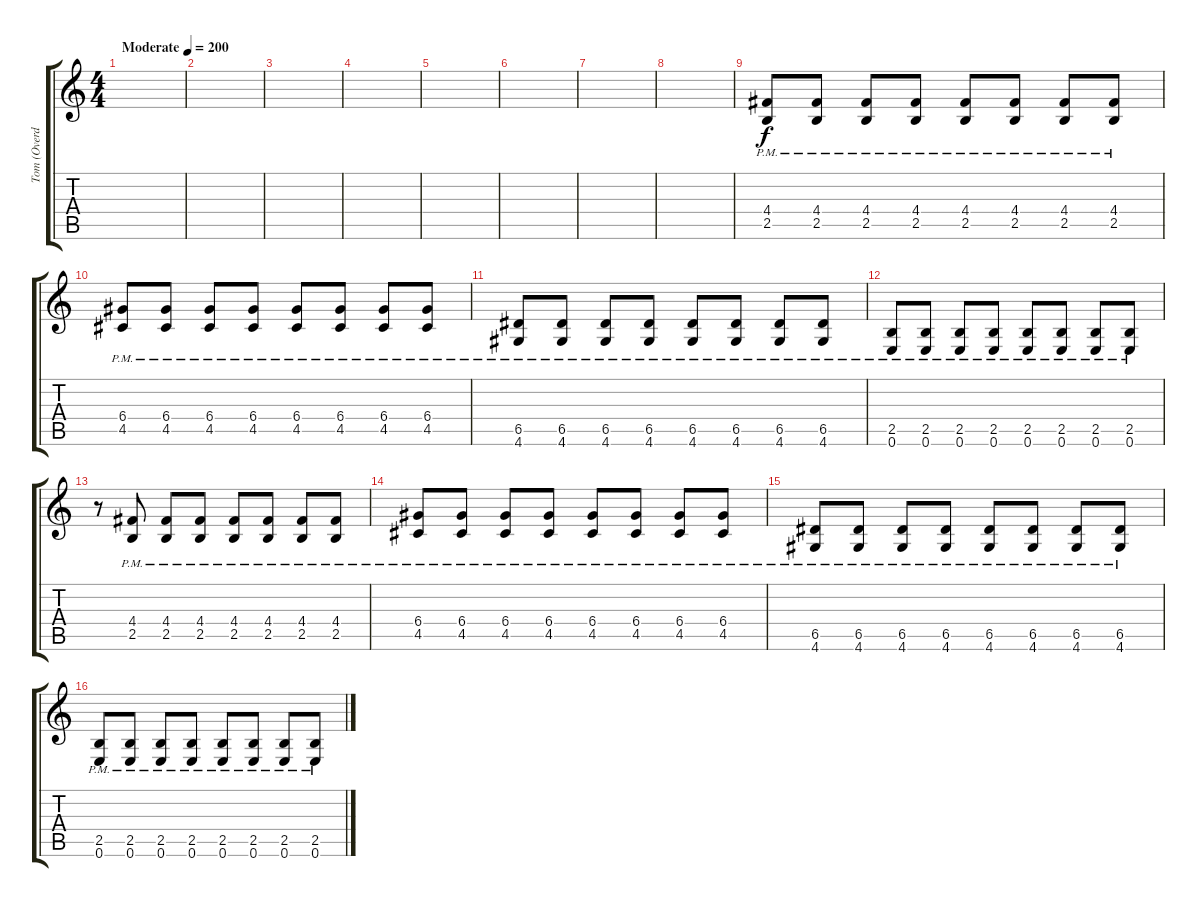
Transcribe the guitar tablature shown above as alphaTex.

\track ("Tom (Overdrive)" "Tom (Overd") {instrument overdrivenguitar}
\staff {score tabs}
\tuning (E4 B3 G3 D3 A2 E2) {hide}
\ts (4 4)
\tempo (200 "Moderate")
\clef g2
\ks c
|
|
|
|
|
|
|
|
(4.4{pm} 2.5{pm}).8 (4.4{pm} 2.5{pm}).8 (4.4{pm} 2.5{pm}).8 (4.4{pm} 2.5{pm}).8 (4.4{pm} 2.5{pm}).8 (4.4{pm} 2.5{pm}).8 (4.4{pm} 2.5{pm}).8 (4.4{pm} 2.5{pm}).8 |
(6.4{pm} 4.5{pm}).8 (6.4{pm} 4.5{pm}).8 (6.4{pm} 4.5{pm}).8 (6.4{pm} 4.5{pm}).8 (6.4{pm} 4.5{pm}).8 (6.4{pm} 4.5{pm}).8 (6.4{pm} 4.5{pm}).8 (6.4{pm} 4.5{pm}).8 |
(6.5{pm} 4.6{pm}).8 (6.5{pm} 4.6{pm}).8 (6.5{pm} 4.6{pm}).8 (6.5{pm} 4.6{pm}).8 (6.5{pm} 4.6{pm}).8 (6.5{pm} 4.6{pm}).8 (6.5{pm} 4.6{pm}).8 (6.5{pm} 4.6{pm}).8 |
(2.5{pm} 0.6{pm}).8 (2.5{pm} 0.6{pm}).8 (2.5{pm} 0.6{pm}).8 (2.5{pm} 0.6{pm}).8 (2.5{pm} 0.6{pm}).8 (2.5{pm} 0.6{pm}).8 (2.5{pm} 0.6{pm}).8 (2.5{pm} 0.6{pm}).8 |
r.8 (4.4{pm} 2.5{pm}).8 (4.4{pm} 2.5{pm}).8 (4.4{pm} 2.5{pm}).8 (4.4{pm} 2.5{pm}).8 (4.4{pm} 2.5{pm}).8 (4.4{pm} 2.5{pm}).8 (4.4{pm} 2.5{pm}).8 |
(6.4{pm} 4.5{pm}).8 (6.4{pm} 4.5{pm}).8 (6.4{pm} 4.5{pm}).8 (6.4{pm} 4.5{pm}).8 (6.4{pm} 4.5{pm}).8 (6.4{pm} 4.5{pm}).8 (6.4{pm} 4.5{pm}).8 (6.4{pm} 4.5{pm}).8 |
(6.5{pm} 4.6{pm}).8 (6.5{pm} 4.6{pm}).8 (6.5{pm} 4.6{pm}).8 (6.5{pm} 4.6{pm}).8 (6.5{pm} 4.6{pm}).8 (6.5{pm} 4.6{pm}).8 (6.5{pm} 4.6{pm}).8 (6.5{pm} 4.6{pm}).8 |
(2.5{pm} 0.6{pm}).8 (2.5{pm} 0.6{pm}).8 (2.5{pm} 0.6{pm}).8 (2.5{pm} 0.6{pm}).8 (2.5{pm} 0.6{pm}).8 (2.5{pm} 0.6{pm}).8 (2.5{pm} 0.6{pm}).8 (2.5{pm} 0.6{pm}).8
